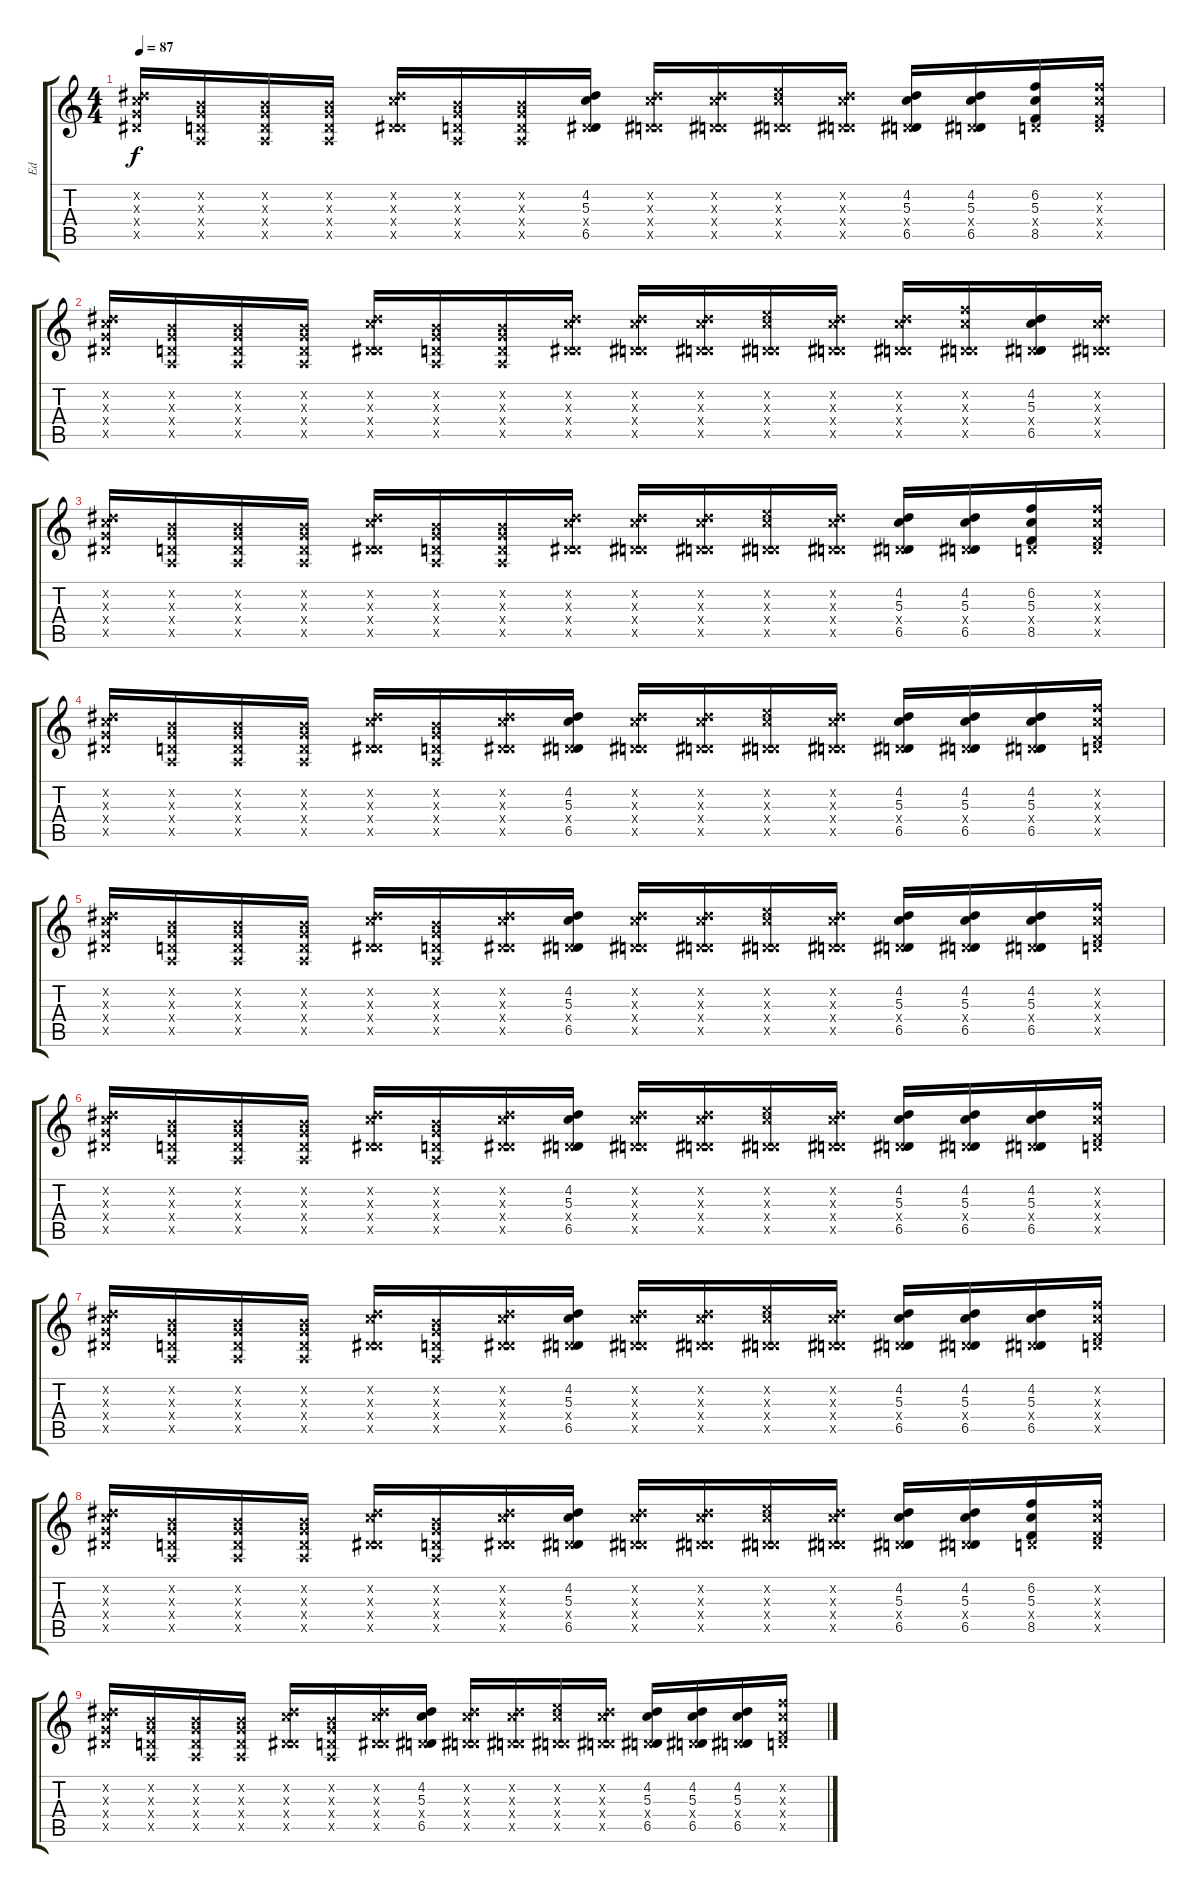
\track ("Ed" "Ed") {instrument distortionguitar}
\staff {score tabs}
\tuning (E4 B3 G3 D3 A2 E2) {hide}
\ts (4 4)
\tempo 87
\clef g2
\ks c
(4.2{x} 5.3{x} 5.4{x} 6.5{x}).16{dy f} (0.2{x} 0.3{x} 0.4{x} 0.5{x}).16 (0.2{x} 0.3{x} 0.4{x} 0.5{x}).16 (0.2{x} 0.3{x} 0.4{x} 0.5{x}).16 (4.2{x} 5.3{x} 0.4{x} 6.5{x}).16 (0.2{x} 0.3{x} 0.4{x} 0.5{x}).16 (0.2{x} 0.3{x} 0.4{x} 0.5{x}).16 (4.2 5.3 0.4{x} 6.5).16 (4.2{x} 5.3{x} 0.4{x} 6.5{x}).16 (4.2{x} 5.3{x} 0.4{x} 6.5{x}).16 (5.2{x} 5.3{x} 0.4{x} 6.5{x}).16 (4.2{x} 5.3{x} 0.4{x} 6.5{x}).16 (4.2 5.3 0.4{x} 6.5).16 (4.2 5.3 0.4{x} 6.5).16 (6.2 5.3 0.4{x} 8.5).16 (6.2{x} 5.3{x} 0.4{x} 8.5{x}).16 |
(4.2{x} 5.3{x} 5.4{x} 6.5{x}).16 (0.2{x} 0.3{x} 0.4{x} 0.5{x}).16 (0.2{x} 0.3{x} 0.4{x} 0.5{x}).16 (0.2{x} 0.3{x} 0.4{x} 0.5{x}).16 (4.2{x} 5.3{x} 0.4{x} 6.5{x}).16 (0.2{x} 0.3{x} 0.4{x} 0.5{x}).16 (0.2{x} 0.3{x} 0.4{x} 0.5{x}).16 (4.2{x} 5.3{x} 0.4{x} 6.5{x}).16 (4.2{x} 5.3{x} 0.4{x} 6.5{x}).16 (4.2{x} 5.3{x} 0.4{x} 6.5{x}).16 (5.2{x} 5.3{x} 0.4{x} 6.5{x}).16 (4.2{x} 5.3{x} 0.4{x} 6.5{x}).16 (4.2{x} 5.3{x} 0.4{x} 6.5{x}).16 (6.2{x} 5.3{x} 0.4{x} 6.5{x}).16 (4.2 5.3 0.4{x} 6.5).16 (4.2{x} 5.3{x} 0.4{x} 6.5{x}).16 |
(4.2{x} 5.3{x} 5.4{x} 6.5{x}).16 (0.2{x} 0.3{x} 0.4{x} 0.5{x}).16 (0.2{x} 0.3{x} 0.4{x} 0.5{x}).16 (0.2{x} 0.3{x} 0.4{x} 0.5{x}).16 (4.2{x} 5.3{x} 0.4{x} 6.5{x}).16 (0.2{x} 0.3{x} 0.4{x} 0.5{x}).16 (0.2{x} 0.3{x} 0.4{x} 0.5{x}).16 (4.2{x} 5.3{x} 0.4{x} 6.5{x}).16 (4.2{x} 5.3{x} 0.4{x} 6.5{x}).16 (4.2{x} 5.3{x} 0.4{x} 6.5{x}).16 (5.2{x} 5.3{x} 0.4{x} 6.5{x}).16 (4.2{x} 5.3{x} 0.4{x} 6.5{x}).16 (4.2 5.3 0.4{x} 6.5).16 (4.2 5.3 0.4{x} 6.5).16 (6.2 5.3 0.4{x} 8.5).16 (6.2{x} 5.3{x} 0.4{x} 8.5{x}).16 |
(4.2{x} 5.3{x} 5.4{x} 6.5{x}).16 (0.2{x} 0.3{x} 0.4{x} 0.5{x}).16 (0.2{x} 0.3{x} 0.4{x} 0.5{x}).16 (0.2{x} 0.3{x} 0.4{x} 0.5{x}).16 (4.2{x} 5.3{x} 0.4{x} 6.5{x}).16 (0.2{x} 0.3{x} 0.4{x} 0.5{x}).16 (4.2{x} 5.3{x} 0.4{x} 6.5{x}).16 (4.2 5.3 0.4{x} 6.5).16 (4.2{x} 5.3{x} 0.4{x} 6.5{x}).16 (4.2{x} 5.3{x} 0.4{x} 6.5{x}).16 (5.2{x} 5.3{x} 0.4{x} 6.5{x}).16 (4.2{x} 5.3{x} 0.4{x} 6.5{x}).16 (4.2 5.3 0.4{x} 6.5).16 (4.2 5.3 0.4{x} 6.5).16 (4.2 5.3 0.4{x} 6.5).16 (6.2{x} 5.3{x} 0.4{x} 8.5{x}).16 |
(4.2{x} 5.3{x} 5.4{x} 6.5{x}).16 (0.2{x} 0.3{x} 0.4{x} 0.5{x}).16 (0.2{x} 0.3{x} 0.4{x} 0.5{x}).16 (0.2{x} 0.3{x} 0.4{x} 0.5{x}).16 (4.2{x} 5.3{x} 0.4{x} 6.5{x}).16 (0.2{x} 0.3{x} 0.4{x} 0.5{x}).16 (4.2{x} 5.3{x} 0.4{x} 6.5{x}).16 (4.2 5.3 0.4{x} 6.5).16 (4.2{x} 5.3{x} 0.4{x} 6.5{x}).16 (4.2{x} 5.3{x} 0.4{x} 6.5{x}).16 (5.2{x} 5.3{x} 0.4{x} 6.5{x}).16 (4.2{x} 5.3{x} 0.4{x} 6.5{x}).16 (4.2 5.3 0.4{x} 6.5).16 (4.2 5.3 0.4{x} 6.5).16 (4.2 5.3 0.4{x} 6.5).16 (6.2{x} 5.3{x} 0.4{x} 8.5{x}).16 |
(4.2{x} 5.3{x} 5.4{x} 6.5{x}).16 (0.2{x} 0.3{x} 0.4{x} 0.5{x}).16 (0.2{x} 0.3{x} 0.4{x} 0.5{x}).16 (0.2{x} 0.3{x} 0.4{x} 0.5{x}).16 (4.2{x} 5.3{x} 0.4{x} 6.5{x}).16 (0.2{x} 0.3{x} 0.4{x} 0.5{x}).16 (4.2{x} 5.3{x} 0.4{x} 6.5{x}).16 (4.2 5.3 0.4{x} 6.5).16 (4.2{x} 5.3{x} 0.4{x} 6.5{x}).16 (4.2{x} 5.3{x} 0.4{x} 6.5{x}).16 (5.2{x} 5.3{x} 0.4{x} 6.5{x}).16 (4.2{x} 5.3{x} 0.4{x} 6.5{x}).16 (4.2 5.3 0.4{x} 6.5).16 (4.2 5.3 0.4{x} 6.5).16 (4.2 5.3 0.4{x} 6.5).16 (6.2{x} 5.3{x} 0.4{x} 8.5{x}).16 |
(4.2{x} 5.3{x} 5.4{x} 6.5{x}).16 (0.2{x} 0.3{x} 0.4{x} 0.5{x}).16 (0.2{x} 0.3{x} 0.4{x} 0.5{x}).16 (0.2{x} 0.3{x} 0.4{x} 0.5{x}).16 (4.2{x} 5.3{x} 0.4{x} 6.5{x}).16 (0.2{x} 0.3{x} 0.4{x} 0.5{x}).16 (4.2{x} 5.3{x} 0.4{x} 6.5{x}).16 (4.2 5.3 0.4{x} 6.5).16 (4.2{x} 5.3{x} 0.4{x} 6.5{x}).16 (4.2{x} 5.3{x} 0.4{x} 6.5{x}).16 (5.2{x} 5.3{x} 0.4{x} 6.5{x}).16 (4.2{x} 5.3{x} 0.4{x} 6.5{x}).16 (4.2 5.3 0.4{x} 6.5).16 (4.2 5.3 0.4{x} 6.5).16 (4.2 5.3 0.4{x} 6.5).16 (6.2{x} 5.3{x} 0.4{x} 8.5{x}).16 |
(4.2{x} 5.3{x} 5.4{x} 6.5{x}).16 (0.2{x} 0.3{x} 0.4{x} 0.5{x}).16 (0.2{x} 0.3{x} 0.4{x} 0.5{x}).16 (0.2{x} 0.3{x} 0.4{x} 0.5{x}).16 (4.2{x} 5.3{x} 0.4{x} 6.5{x}).16 (0.2{x} 0.3{x} 0.4{x} 0.5{x}).16 (4.2{x} 5.3{x} 0.4{x} 6.5{x}).16 (4.2 5.3 0.4{x} 6.5).16 (4.2{x} 5.3{x} 0.4{x} 6.5{x}).16 (4.2{x} 5.3{x} 0.4{x} 6.5{x}).16 (5.2{x} 5.3{x} 0.4{x} 6.5{x}).16 (4.2{x} 5.3{x} 0.4{x} 6.5{x}).16 (4.2 5.3 0.4{x} 6.5).16 (4.2 5.3 0.4{x} 6.5).16 (6.2 5.3 0.4{x} 8.5).16 (6.2{x} 5.3{x} 0.4{x} 8.5{x}).16 |
(4.2{x} 5.3{x} 5.4{x} 6.5{x}).16 (0.2{x} 0.3{x} 0.4{x} 0.5{x}).16 (0.2{x} 0.3{x} 0.4{x} 0.5{x}).16 (0.2{x} 0.3{x} 0.4{x} 0.5{x}).16 (4.2{x} 5.3{x} 0.4{x} 6.5{x}).16 (0.2{x} 0.3{x} 0.4{x} 0.5{x}).16 (4.2{x} 5.3{x} 0.4{x} 6.5{x}).16 (4.2 5.3 0.4{x} 6.5).16 (4.2{x} 5.3{x} 0.4{x} 6.5{x}).16 (4.2{x} 5.3{x} 0.4{x} 6.5{x}).16 (5.2{x} 5.3{x} 0.4{x} 6.5{x}).16 (4.2{x} 5.3{x} 0.4{x} 6.5{x}).16 (4.2 5.3 0.4{x} 6.5).16 (4.2 5.3 0.4{x} 6.5).16 (4.2 5.3 0.4{x} 6.5).16 (6.2{x} 5.3{x} 0.4{x} 8.5{x}).16
